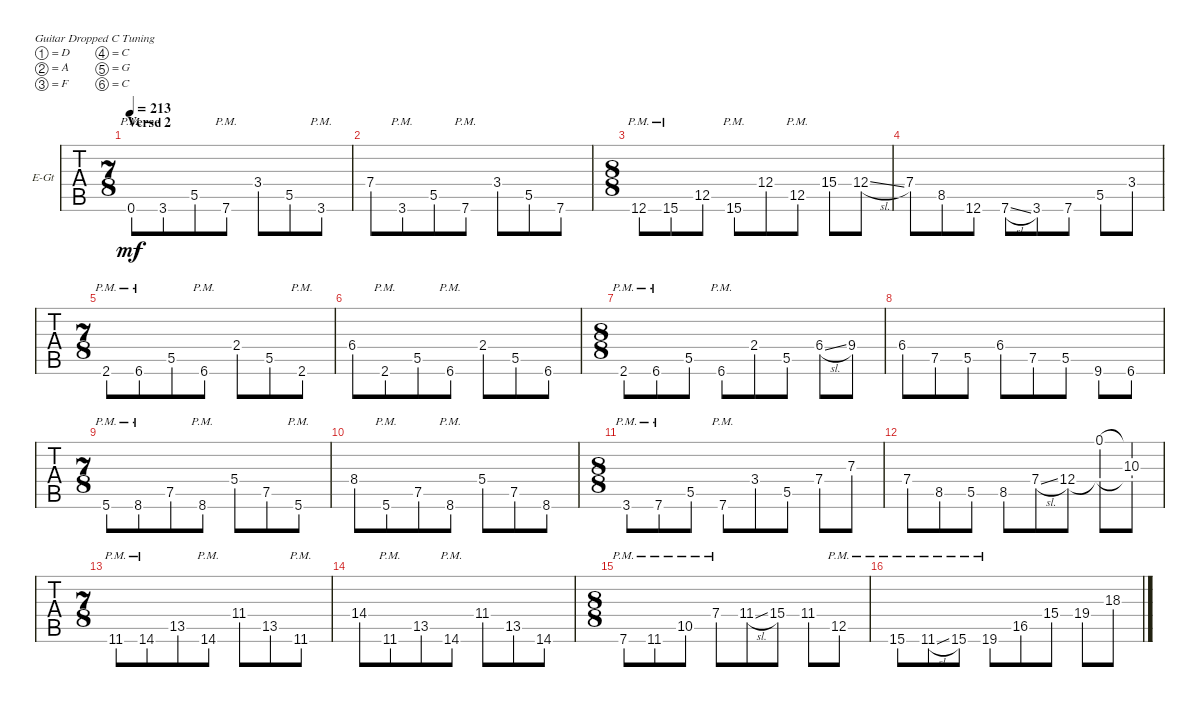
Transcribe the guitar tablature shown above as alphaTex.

\defaultSystemsLayout 4
\bracketExtendMode groupsimilarinstruments
\firstSystemTrackNameOrientation horizontal
\otherSystemsTrackNameOrientation horizontal
\track ("Electric Guitar Left" "E-Gt") {instrument distortionguitar}
\staff {tabs}
\tuning (D4 A3 F3 C3 G2 C2)
\ts (7 8)
\section ("" "Verse 2")
\tempo 213
\clef g2
\ks c
0.6{pm}.8{dy mf} 3.6{pm}.8 5.5.8 7.6{pm}.8 3.4.8 5.5.8 3.6{pm}.8 |
7.4.8 3.6{pm}.8 5.5.8 7.6{pm}.8 3.4.8 5.5.8 7.6.8 |
\ts (8 8)
12.6{pm}.8 15.6{pm}.8 12.5.8 15.6{pm}.8 12.4.8 12.5{pm}.8 15.4.8 12.4{sl}.8 |
7.4.8 8.5.8 12.6.8 7.6{sl}.8 3.6.8 7.6.8 5.5.8 3.4.8 |
\ts (7 8)
2.6{pm}.8 6.6{pm}.8 5.5.8 6.6{pm}.8 2.4.8 5.5.8 2.6{pm}.8 |
6.4.8 2.6{pm}.8 5.5.8 6.6{pm}.8 2.4.8 5.5.8 6.6.8 |
\ts (8 8)
2.6{pm}.8 6.6{pm}.8 5.5.8 6.6{pm}.8 2.4.8 5.5.8 6.4{sl}.8 9.4.8 |
6.4.8 7.5.8 5.5.8 6.4.8 7.5.8 5.5.8 9.6.8 6.6.8 |
\ts (7 8)
5.6{pm}.8 8.6{pm}.8 7.5.8 8.6{pm}.8 5.4.8 7.5.8 5.6{pm}.8 |
8.4.8 5.6{pm}.8 7.5.8 8.6{pm}.8 5.4.8 7.5.8 8.6.8 |
\ts (8 8)
3.6{pm}.8 7.6{pm}.8 5.5.8 7.6{pm}.8 3.4.8 5.5.8 7.4.8 7.3.8 |
7.4.8 8.5.8 5.5.8 8.5.8 7.4{sl}.8 12.4.8 (0.1 12.4{t}).8 (10.3 0.1{t} 12.4{t}).8 |
\ts (7 8)
11.6{pm}.8 14.6{pm}.8 13.5.8 14.6{pm}.8 11.4.8 13.5.8 11.6{pm}.8 |
14.4.8 11.6{pm}.8 13.5.8 14.6{pm}.8 11.4.8 13.5.8 14.6.8 |
\ts (8 8)
7.6{pm}.8 11.6{pm}.8 10.5{pm}.8 7.4{pm}.8 11.4{sl}.8 15.4.8 11.4.8 12.5{pm}.8 |
15.6{pm}.8 11.6{sl pm}.8 15.6{pm}.8 19.6{pm}.8 16.5.8 15.4.8 19.4.8 18.3.8
